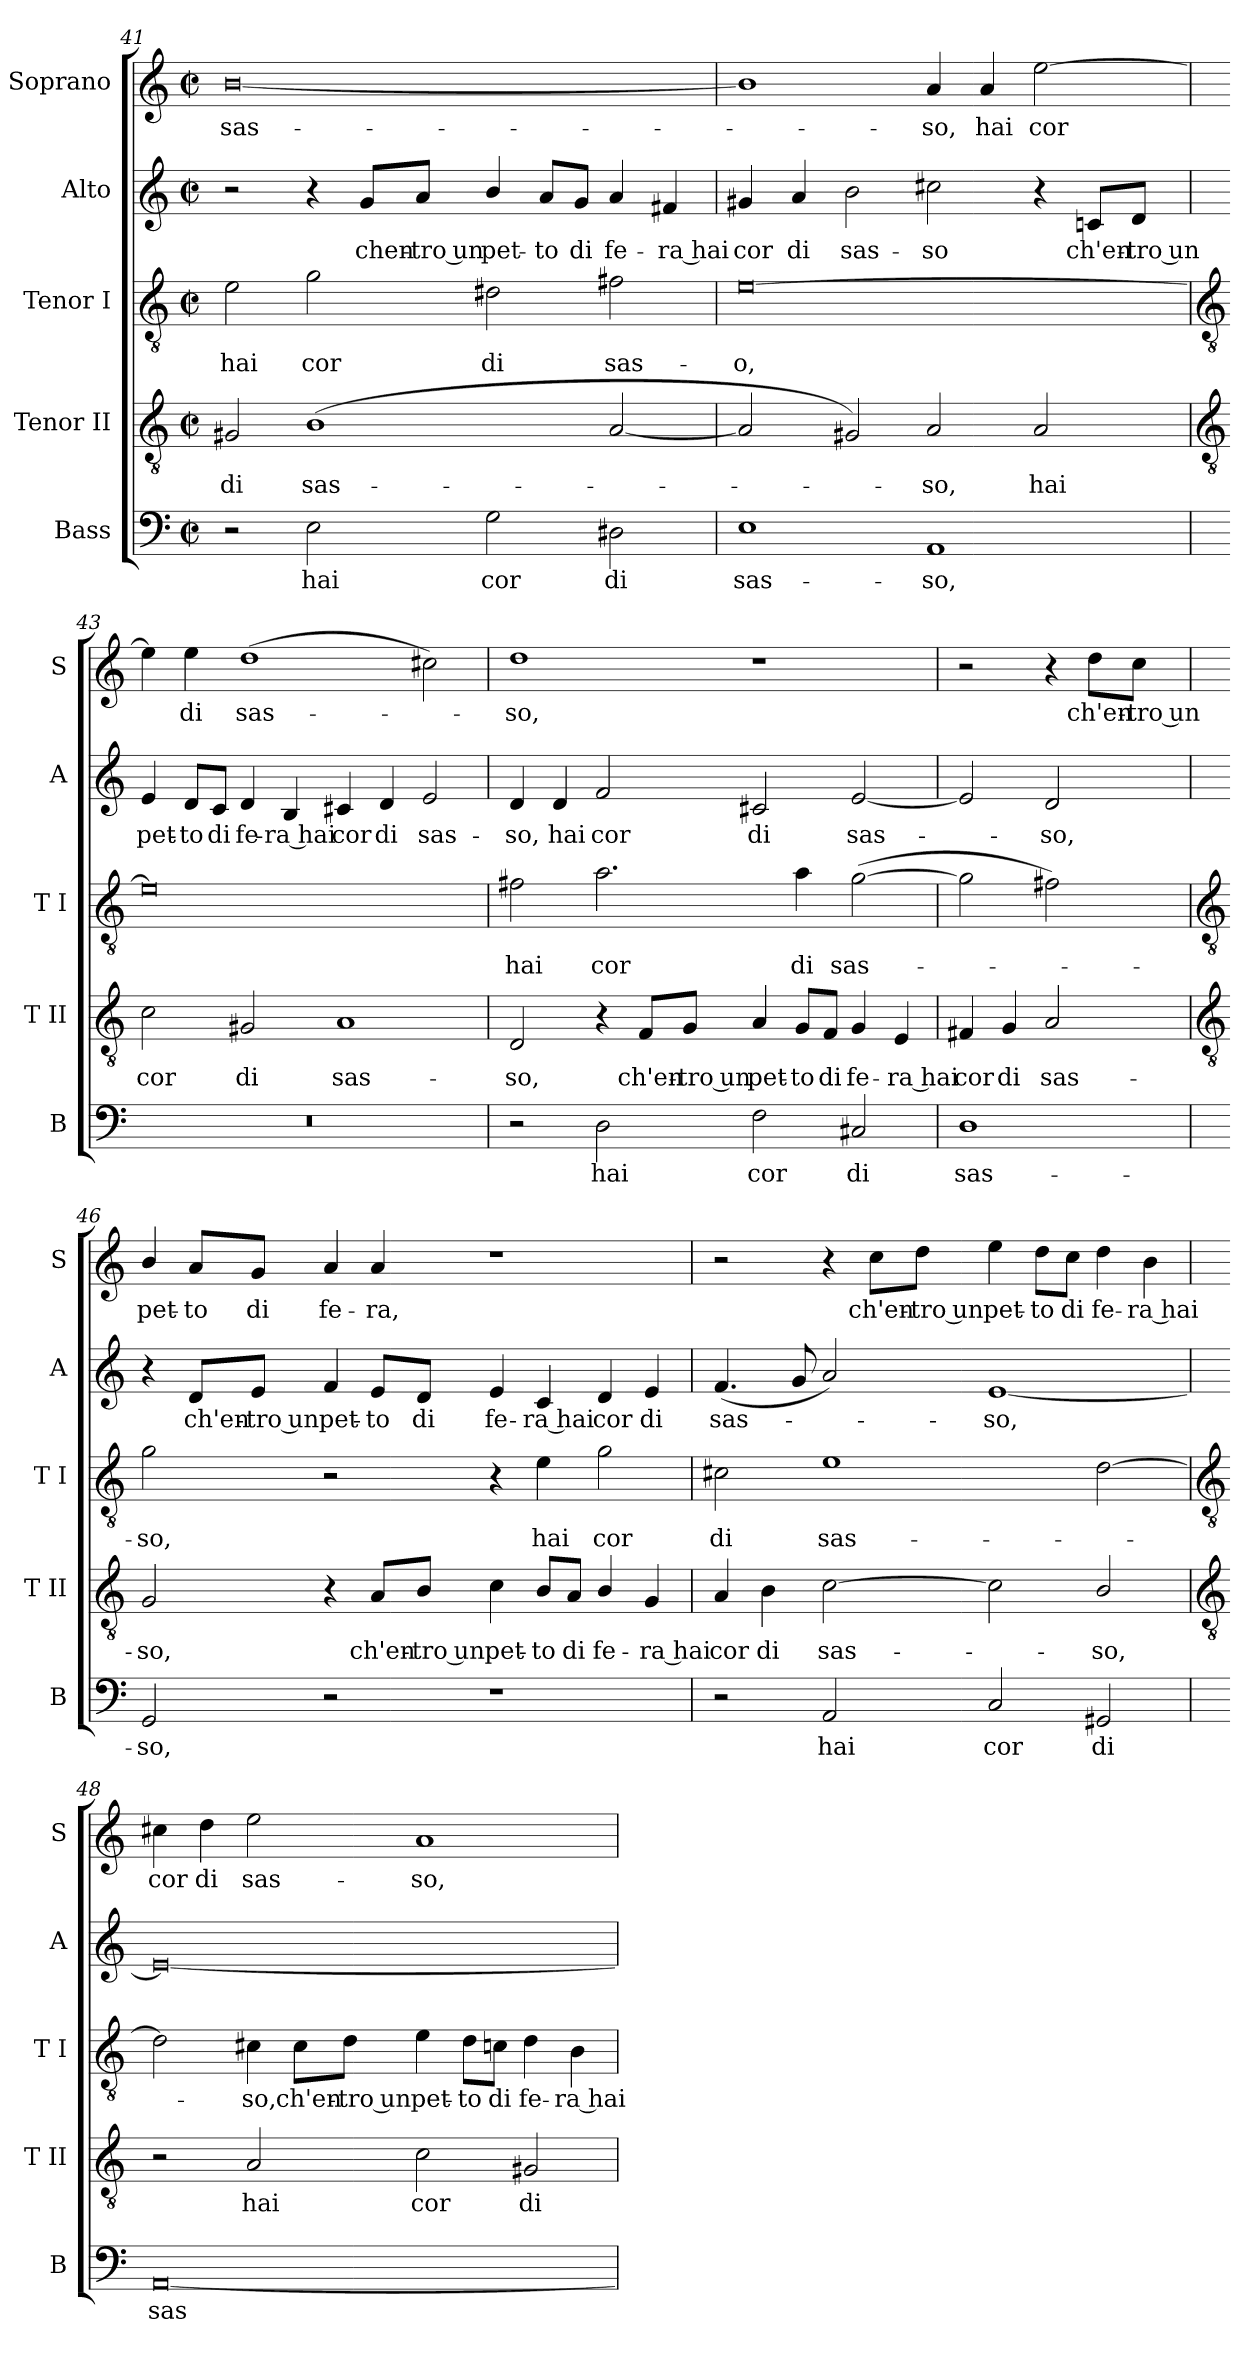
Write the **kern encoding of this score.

**kern	**text	**kern	**text	**kern	**text	**kern	**text	**kern	**text
*part5	*part5	*part4	*part4	*part3	*part3	*part2	*part2	*part1	*part1
*staff5	*staff5	*staff4	*staff4	*staff3	*staff3	*staff2	*staff2	*staff1	*staff1
*I"Bass	*	*I"Tenor II	*	*I"Tenor I	*	*I"Alto	*	*I"Soprano	*
*I'B	*	*I'T II	*	*I'T I	*	*I'A	*	*I'S	*
*clefF4	*	*clefGv2	*	*clefGv2	*	*clefG2	*	*clefG2	*
*k[]	*	*k[]	*	*k[]	*	*k[]	*	*k[]	*
*C:	*	*C:	*	*C:	*	*C:	*	*C:	*
*M4/2	*	*M4/2	*	*M4/2	*	*M4/2	*	*M4/2	*
*met(c|)	*	*met(c|)	*	*met(c|)	*	*met(c|)	*	*met(c|)	*
=41	=41	=41	=41	=41	=41	=41	=41	=41	=41
!	!	!	!LO:LY:b	!	!LO:LY:b	!	!	!	!LO:LY:b
2r	.	2G#X	di	2e	hai	2r	.	[0b/	sas-
!	!LO:LY:b	!	!LO:LY:b	!	!LO:LY:b	!	!	!	!
2E	hai	(<1B	sas-	2g	cor	4r	.	.	.
!	!	!	!	!	!	!	!LO:LY:b	!	!
.	.	.	.	.	.	8g/L	chen-	.	.
!	!	!	!	!	!	!	!LO:LY:b	!	!
.	.	.	.	.	.	8a/J	-tro un	.	.
!	!LO:LY:b	!	!	!	!LO:LY:b	!	!LO:LY:b	!	!
2G	cor	.	.	2d#X	di	4b/	pet-	.	.
!	!	!	!	!	!	!	!LO:LY:b	!	!
.	.	.	.	.	.	8a/L	-to	.	.
!	!	!	!	!	!	!	!LO:LY:b	!	!
.	.	.	.	.	.	8g/J	di	.	.
!	!LO:LY:b	!	!	!	!LO:LY:b	!	!LO:LY:b	!	!
2D#X	di	[2A	.	2f#X	sas-	4a	fe-	.	.
!	!	!	!	!	!	!	!LO:LY:b	!	!
.	.	.	.	.	.	4f#X	-ra hai	.	.
=42	=42	=42	=42	=42	=42	=42	=42	=42	=42
!	!LO:LY:b	!	!	!	!LO:LY:b	!	!LO:LY:b	!	!
1E	sas-	2A]	.	[0e	-o,	4g#X	cor	1b]	.
!	!	!	!	!	!	!	!LO:LY:b	!	!
.	.	.	.	.	.	4a	di	.	.
!	!	!	!	!	!	!	!LO:LY:b	!	!
.	.	2G#X)	.	.	.	2b	sas-	.	.
!	!LO:LY:b	!	!LO:LY:b	!	!	!	!LO:LY:b	!	!LO:LY:b
1AA	-so,	2A	so,	.	.	2cc#X	-so	4a	so,
!	!	!	!	!	!	!	!	!	!LO:LY:b
.	.	.	.	.	.	.	.	4a	hai
!	!	!	!LO:LY:b	!	!	!	!	!	!LO:LY:b
.	.	2A	hai	.	.	4r	.	[2ee	cor
!	!	!	!	!	!	!	!LO:LY:b	!	!
.	.	.	.	.	.	8cn/L	ch'en-	.	.
!	!	!	!	!	!	!	!LO:LY:b	!	!
.	.	.	.	.	.	8d/J	-tro un	.	.
!!LO:LB:g=z
=43	=43	=43	=43	=43	=43	=43	=43	=43	=43
*	*	*clefGv2	*	*clefGv2	*	*	*	*	*
!	!	!	!LO:LY:b	!	!	!	!LO:LY:b	!	!
0r	.	2c	cor	0e]	.	4e	pet-	4ee]	.
!	!	!	!	!	!	!	!LO:LY:b	!	!LO:LY:b
.	.	.	.	.	.	8d/L	-to	4ee	di
!	!	!	!	!	!	!	!LO:LY:b	!	!
.	.	.	.	.	.	8c/J	di	.	.
!	!	!	!LO:LY:b	!	!	!	!LO:LY:b	!	!LO:LY:b
.	.	2G#X	di	.	.	4d	fe-	(>1dd	sas-
!	!	!	!	!	!	!	!LO:LY:b	!	!
.	.	.	.	.	.	4B	-ra hai	.	.
!	!	!	!LO:LY:b	!	!	!	!LO:LY:b	!	!
.	.	1A	sas-	.	.	4c#X	cor	.	.
!	!	!	!	!	!	!	!LO:LY:b	!	!
.	.	.	.	.	.	4d	di	.	.
!	!	!	!	!	!	!	!LO:LY:b	!	!
.	.	.	.	.	.	2e	sas-	2cc#X)	.
=44	=44	=44	=44	=44	=44	=44	=44	=44	=44
!	!	!	!LO:LY:b	!	!LO:LY:b	!	!LO:LY:b	!	!LO:LY:b
2r	.	2D	-so,	2f#X	hai	4d	-so,	1dd	so,
!	!	!	!	!	!	!	!LO:LY:b	!	!
.	.	.	.	.	.	4d	hai	.	.
!	!LO:LY:b	!	!	!	!LO:LY:b	!	!LO:LY:b	!	!
2D	hai	4r	.	2.a	cor	2f	cor	.	.
!	!	!	!LO:LY:b	!	!	!	!	!	!
.	.	8F/L	ch'en-	.	.	.	.	.	.
!	!	!	!LO:LY:b	!	!	!	!	!	!
.	.	8G/J	-tro un	.	.	.	.	.	.
!	!LO:LY:b	!	!LO:LY:b	!	!	!	!LO:LY:b	!	!
2F	cor	4A	pet-	.	.	2c#X	di	1r	.
!	!	!	!LO:LY:b	!	!LO:LY:b	!	!	!	!
.	.	8G/L	-to	4a	di	.	.	.	.
!	!	!	!LO:LY:b	!	!	!	!	!	!
.	.	8F/J	di	.	.	.	.	.	.
!	!LO:LY:b	!	!LO:LY:b	!	!LO:LY:b	!	!LO:LY:b	!	!
2C#X	di	4G	fe-	(>[2g	sas-	[2e	sas-	.	.
!	!	!	!LO:LY:b	!	!	!	!	!	!
.	.	4E	-ra hai	.	.	.	.	.	.
=45	=45	=45	=45	=45	=45	=45	=45	=45	=45
!	!LO:LY:b	!	!LO:LY:b	!	!	!	!	!	!
1D	sas-	4F#X	cor	2g]	.	2e]	.	2r	.
!	!	!	!LO:LY:b	!	!	!	!	!	!
.	.	4G	di	.	.	.	.	.	.
!	!	!	!LO:LY:b	!	!	!	!LO:LY:b	!	!
.	.	2A	sas-	2f#X)	.	2d	so,	4r	.
!	!	!	!	!	!	!	!	!	!LO:LY:b
.	.	.	.	.	.	.	.	8dd\L	ch'en-
!	!	!	!	!	!	!	!	!	!LO:LY:b
.	.	.	.	.	.	.	.	8cc\J	-tro un
!!LO:LB:g=z
=46	=46	=46	=46	=46	=46	=46	=46	=46	=46
*	*	*clefGv2	*	*clefGv2	*	*	*	*	*
!	!LO:LY:b	!	!LO:LY:b	!	!LO:LY:b	!	!	!	!LO:LY:b
2GG	-so,	2G	-so,	2g	so,	4r	.	4b/	pet-
!	!	!	!	!	!	!	!LO:LY:b	!	!LO:LY:b
.	.	.	.	.	.	8d/L	ch'en-	8a/L	-to
!	!	!	!	!	!	!	!LO:LY:b	!	!LO:LY:b
.	.	.	.	.	.	8e/J	-tro un	8g/J	di
!	!	!	!	!	!	!	!LO:LY:b	!	!LO:LY:b
2r	.	4r	.	2r	.	4f	pet-	4a	fe-
!	!	!	!LO:LY:b	!	!	!	!LO:LY:b	!	!LO:LY:b
.	.	8A/L	ch'en-	.	.	8e/L	-to	4a	-ra,
!	!	!	!LO:LY:b	!	!	!	!LO:LY:b	!	!
.	.	8B/J	-tro un	.	.	8d/J	di	.	.
!	!	!	!LO:LY:b	!	!	!	!LO:LY:b	!	!
1r	.	4c	pet-	4r	.	4e	fe-	1r	.
!	!	!	!LO:LY:b	!	!LO:LY:b	!	!LO:LY:b	!	!
.	.	8B/L	-to	4e	hai	4c	-ra hai	.	.
!	!	!	!LO:LY:b	!	!	!	!	!	!
.	.	8A/J	di	.	.	.	.	.	.
!	!	!	!LO:LY:b	!	!LO:LY:b	!	!LO:LY:b	!	!
.	.	4B/	fe-	2g	cor	4d	cor	.	.
!	!	!	!LO:LY:b	!	!	!	!LO:LY:b	!	!
.	.	4G	-ra hai	.	.	4e	di	.	.
=47	=47	=47	=47	=47	=47	=47	=47	=47	=47
!	!	!	!LO:LY:b	!	!LO:LY:b	!	!LO:LY:b	!	!
2r	.	4A	cor	2c#X	di	(<4.f	sas-	2r	.
!	!	!	!LO:LY:b	!	!	!	!	!	!
.	.	4B	di	.	.	.	.	.	.
.	.	.	.	.	.	8g	.	.	.
!	!LO:LY:b	!	!LO:LY:b	!	!LO:LY:b	!	!	!	!
2AA	hai	[2c	sas-	1e	sas-	2a)	.	4r	.
!	!	!	!	!	!	!	!	!	!LO:LY:b
.	.	.	.	.	.	.	.	8cc\L	ch'en-
!	!	!	!	!	!	!	!	!	!LO:LY:b
.	.	.	.	.	.	.	.	8dd\J	-tro un
!	!LO:LY:b	!	!	!	!	!	!LO:LY:b	!	!LO:LY:b
2C	cor	2c]	.	.	.	[1e	so,	4ee	pet-
!	!	!	!	!	!	!	!	!	!LO:LY:b
.	.	.	.	.	.	.	.	8dd\L	-to
!	!	!	!	!	!	!	!	!	!LO:LY:b
.	.	.	.	.	.	.	.	8cc\J	di
!	!LO:LY:b	!	!LO:LY:b	!	!	!	!	!	!LO:LY:b
2GG#X	di	2B/	so,	[2d	.	.	.	4dd	fe-
!	!	!	!	!	!	!	!	!	!LO:LY:b
.	.	.	.	.	.	.	.	4b	-ra hai
!!LO:LB:g=z
=48	=48	=48	=48	=48	=48	=48	=48	=48	=48
*	*	*clefGv2	*	*clefGv2	*	*	*	*	*
!	!LO:LY:b	!	!	!	!	!	!	!	!LO:LY:b
[0AA	sas-	2r	.	2d]	.	0e_	.	4cc#X	cor
!	!	!	!	!	!	!	!	!	!LO:LY:b
.	.	.	.	.	.	.	.	4dd	di
!	!	!	!LO:LY:b	!	!LO:LY:b	!	!	!	!LO:LY:b
.	.	2A	hai	4c#X	so,	.	.	2ee	sas-
!	!	!	!	!	!LO:LY:b	!	!	!	!
.	.	.	.	8c#\L	ch'en-	.	.	.	.
!	!	!	!	!	!LO:LY:b	!	!	!	!
.	.	.	.	8d\J	-tro un	.	.	.	.
!	!	!	!LO:LY:b	!	!LO:LY:b	!	!	!	!LO:LY:b
.	.	2c	cor	4e	pet-	.	.	1a	-so,
!	!	!	!	!	!LO:LY:b	!	!	!	!
.	.	.	.	8d\L	-to	.	.	.	.
!	!	!	!	!	!LO:LY:b	!	!	!	!
.	.	.	.	8cn\J	di	.	.	.	.
!	!	!	!LO:LY:b	!	!LO:LY:b	!	!	!	!
.	.	2G#X	di	4d	fe-	.	.	.	.
!	!	!	!	!	!LO:LY:b	!	!	!	!
.	.	.	.	4B	-ra hai	.	.	.	.
=	=	=	=	=	=	=	=	=	=
*-	*-	*-	*-	*-	*-	*-	*-	*-	*-
